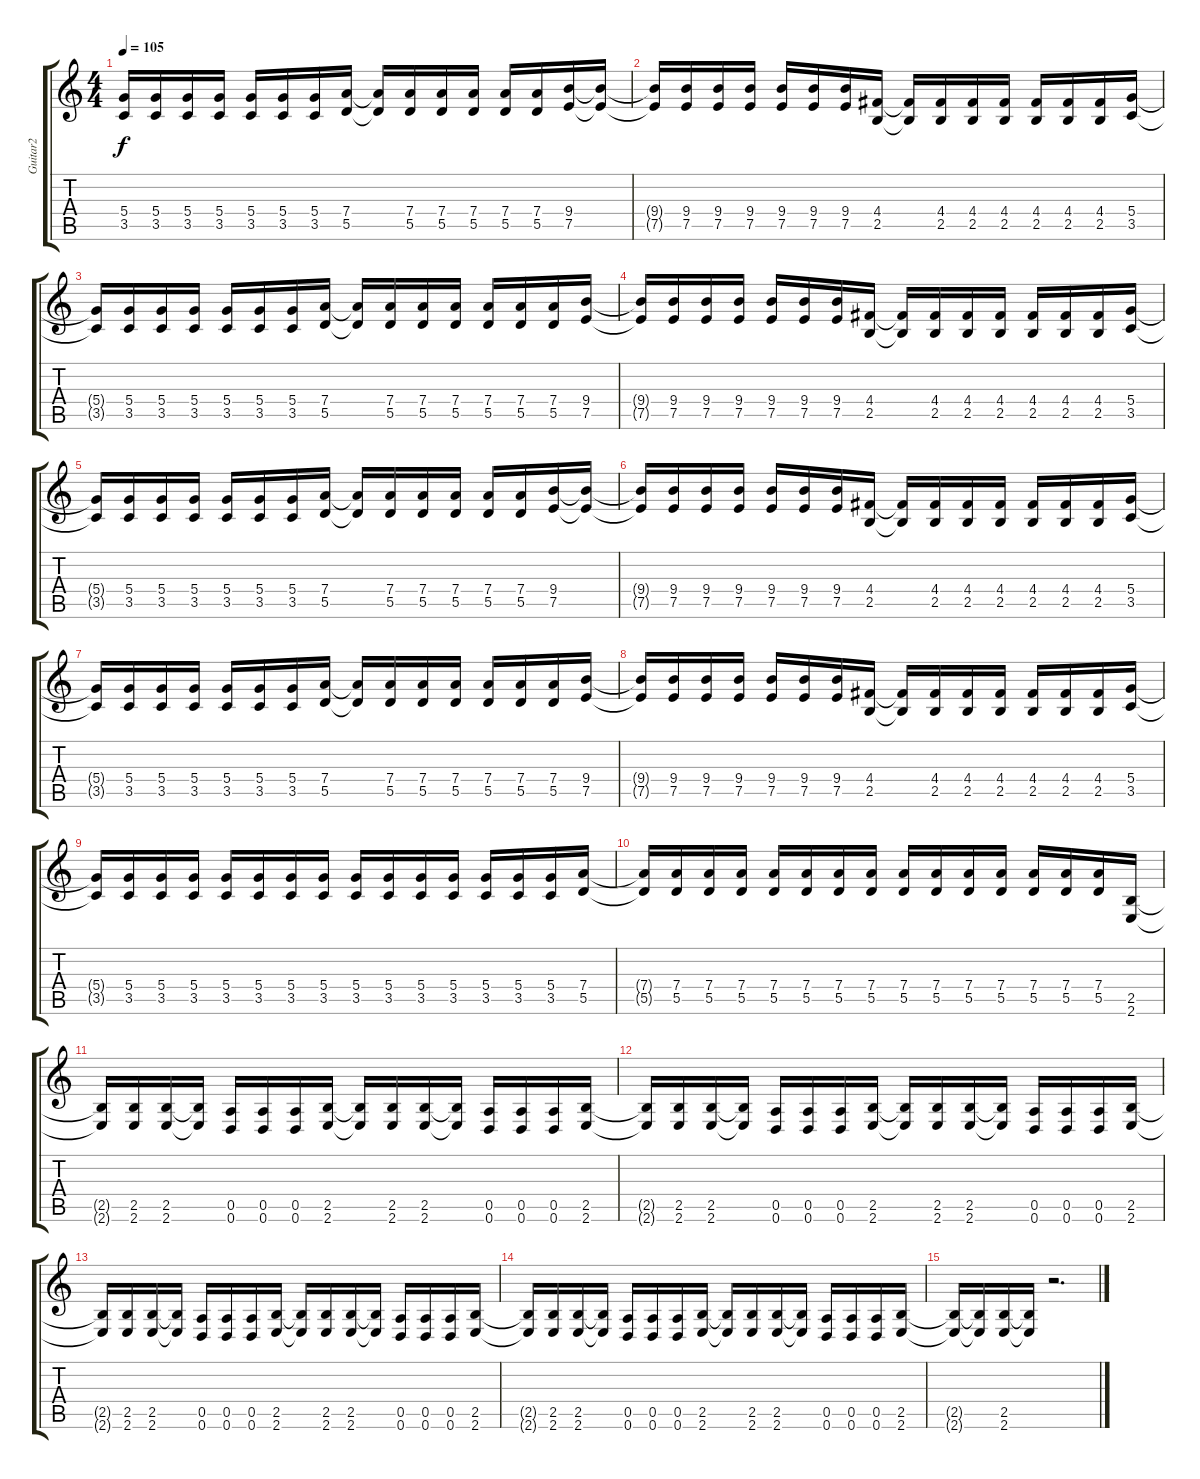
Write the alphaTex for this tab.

\track ("Guitar2" "Guitar2") {instrument distortionguitar}
\staff {score tabs}
\tuning (E4 B3 G3 D3 A2 D2) {hide}
\ts (4 4)
\tempo 105
\clef g2
\ks c
(5.4{t} 3.5{t}).16{dy f} (5.4 3.5).16 (5.4 3.5).16 (5.4 3.5).16 (5.4 3.5).16 (5.4 3.5).16 (5.4 3.5).16 (7.4 5.5).16 (7.4{t} 5.5{t}).16 (7.4 5.5).16 (7.4 5.5).16 (7.4 5.5).16 (7.4 5.5).16 (7.4 5.5).16 (9.4 7.5).16 (9.4{t} 7.5{t}).16 |
(9.4{t} 7.5{t}).16 (9.4 7.5).16 (9.4 7.5).16 (9.4 7.5).16 (9.4 7.5).16 (9.4 7.5).16 (9.4 7.5).16 (4.4 2.5).16 (4.4{t} 2.5{t}).16 (4.4 2.5).16 (4.4 2.5).16 (4.4 2.5).16 (4.4 2.5).16 (4.4 2.5).16 (4.4 2.5).16 (5.4 3.5).16 |
(5.4{t} 3.5{t}).16 (5.4 3.5).16 (5.4 3.5).16 (5.4 3.5).16 (5.4 3.5).16 (5.4 3.5).16 (5.4 3.5).16 (7.4 5.5).16 (7.4{t} 5.5{t}).16 (7.4 5.5).16 (7.4 5.5).16 (7.4 5.5).16 (7.4 5.5).16 (7.4 5.5).16 (7.4 5.5).16 (9.4 7.5).16 |
(9.4{t} 7.5{t}).16 (9.4 7.5).16 (9.4 7.5).16 (9.4 7.5).16 (9.4 7.5).16 (9.4 7.5).16 (9.4 7.5).16 (4.4 2.5).16 (4.4{t} 2.5{t}).16 (4.4 2.5).16 (4.4 2.5).16 (4.4 2.5).16 (4.4 2.5).16 (4.4 2.5).16 (4.4 2.5).16 (5.4 3.5).16 |
(5.4{t} 3.5{t}).16 (5.4 3.5).16 (5.4 3.5).16 (5.4 3.5).16 (5.4 3.5).16 (5.4 3.5).16 (5.4 3.5).16 (7.4 5.5).16 (7.4{t} 5.5{t}).16 (7.4 5.5).16 (7.4 5.5).16 (7.4 5.5).16 (7.4 5.5).16 (7.4 5.5).16 (9.4 7.5).16 (9.4{t} 7.5{t}).16 |
(9.4{t} 7.5{t}).16 (9.4 7.5).16 (9.4 7.5).16 (9.4 7.5).16 (9.4 7.5).16 (9.4 7.5).16 (9.4 7.5).16 (4.4 2.5).16 (4.4{t} 2.5{t}).16 (4.4 2.5).16 (4.4 2.5).16 (4.4 2.5).16 (4.4 2.5).16 (4.4 2.5).16 (4.4 2.5).16 (5.4 3.5).16 |
(5.4{t} 3.5{t}).16 (5.4 3.5).16 (5.4 3.5).16 (5.4 3.5).16 (5.4 3.5).16 (5.4 3.5).16 (5.4 3.5).16 (7.4 5.5).16 (7.4{t} 5.5{t}).16 (7.4 5.5).16 (7.4 5.5).16 (7.4 5.5).16 (7.4 5.5).16 (7.4 5.5).16 (7.4 5.5).16 (9.4 7.5).16 |
(9.4{t} 7.5{t}).16 (9.4 7.5).16 (9.4 7.5).16 (9.4 7.5).16 (9.4 7.5).16 (9.4 7.5).16 (9.4 7.5).16 (4.4 2.5).16 (4.4{t} 2.5{t}).16 (4.4 2.5).16 (4.4 2.5).16 (4.4 2.5).16 (4.4 2.5).16 (4.4 2.5).16 (4.4 2.5).16 (5.4 3.5).16 |
(5.4{t} 3.5{t}).16 (5.4 3.5).16 (5.4 3.5).16 (5.4 3.5).16 (5.4 3.5).16 (5.4 3.5).16 (5.4 3.5).16 (5.4 3.5).16 (5.4 3.5).16 (5.4 3.5).16 (5.4 3.5).16 (5.4 3.5).16 (5.4 3.5).16 (5.4 3.5).16 (5.4 3.5).16 (7.4 5.5).16 |
(7.4{t} 5.5{t}).16 (7.4 5.5).16 (7.4 5.5).16 (7.4 5.5).16 (7.4 5.5).16 (7.4 5.5).16 (7.4 5.5).16 (7.4 5.5).16 (7.4 5.5).16 (7.4 5.5).16 (7.4 5.5).16 (7.4 5.5).16 (7.4 5.5).16 (7.4 5.5).16 (7.4 5.5).16 (2.5 2.6).16 |
(2.5{t} 2.6{t}).16 (2.5 2.6).16 (2.5 2.6).16 (2.5{t} 2.6{t}).16 (0.5 0.6).16 (0.5 0.6).16 (0.5 0.6).16 (2.5 2.6).16 (2.5{t} 2.6{t}).16 (2.5 2.6).16 (2.5 2.6).16 (2.5{t} 2.6{t}).16 (0.5 0.6).16 (0.5 0.6).16 (0.5 0.6).16 (2.5 2.6).16 |
(2.5{t} 2.6{t}).16 (2.5 2.6).16 (2.5 2.6).16 (2.5{t} 2.6{t}).16 (0.5 0.6).16 (0.5 0.6).16 (0.5 0.6).16 (2.5 2.6).16 (2.5{t} 2.6{t}).16 (2.5 2.6).16 (2.5 2.6).16 (2.5{t} 2.6{t}).16 (0.5 0.6).16 (0.5 0.6).16 (0.5 0.6).16 (2.5 2.6).16 |
(2.5{t} 2.6{t}).16 (2.5 2.6).16 (2.5 2.6).16 (2.5{t} 2.6{t}).16 (0.5 0.6).16 (0.5 0.6).16 (0.5 0.6).16 (2.5 2.6).16 (2.5{t} 2.6{t}).16 (2.5 2.6).16 (2.5 2.6).16 (2.5{t} 2.6{t}).16 (0.5 0.6).16 (0.5 0.6).16 (0.5 0.6).16 (2.5 2.6).16 |
(2.5{t} 2.6{t}).16 (2.5 2.6).16 (2.5 2.6).16 (2.5{t} 2.6{t}).16 (0.5 0.6).16 (0.5 0.6).16 (0.5 0.6).16 (2.5 2.6).16 (2.5{t} 2.6{t}).16 (2.5 2.6).16 (2.5 2.6).16 (2.5{t} 2.6{t}).16 (0.5 0.6).16 (0.5 0.6).16 (0.5 0.6).16 (2.5 2.6).16 |
(2.5{t} 2.6{t}).16 (2.5{t} 2.6{t}).16 (2.5 2.6).16 (2.5{t} 2.6{t}).16 r.2{d}
